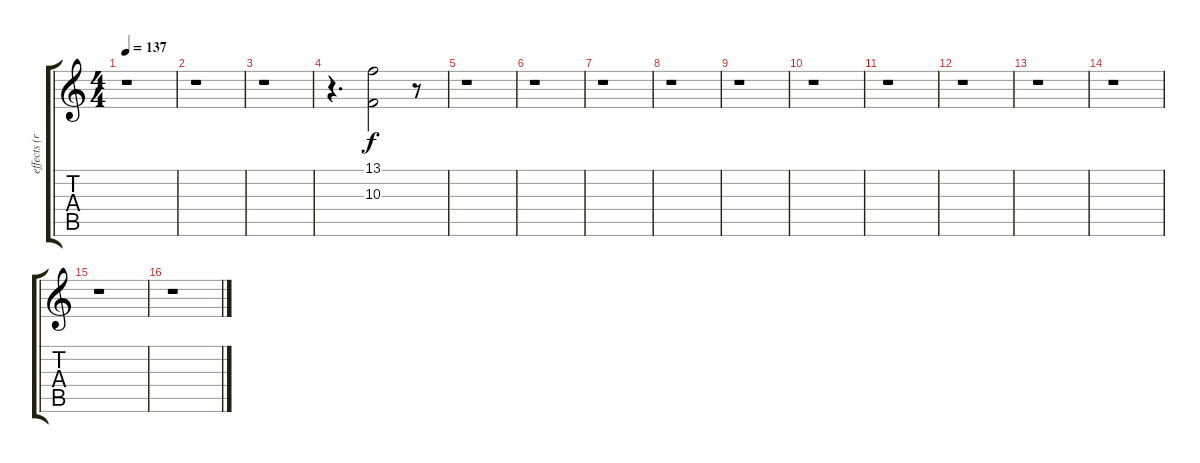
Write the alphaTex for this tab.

\track ("effects (rc-wh-bs)" "effects (r") {instrument reversecymbal}
\staff {score tabs}
\tuning (E4 B3 G3 D3 A2 E2) {hide}
\ts (4 4)
\tempo 137
\clef g2
\ks c
r.1{dy f} |
r.1 |
r.1 |
r.4{d} (13.1 10.3).2 r.8 |
r.1 |
r.1 |
r.1 |
r.1 |
r.1 |
r.1 |
r.1 |
r.1 |
r.1 |
r.1 |
r.1 |
r.1
